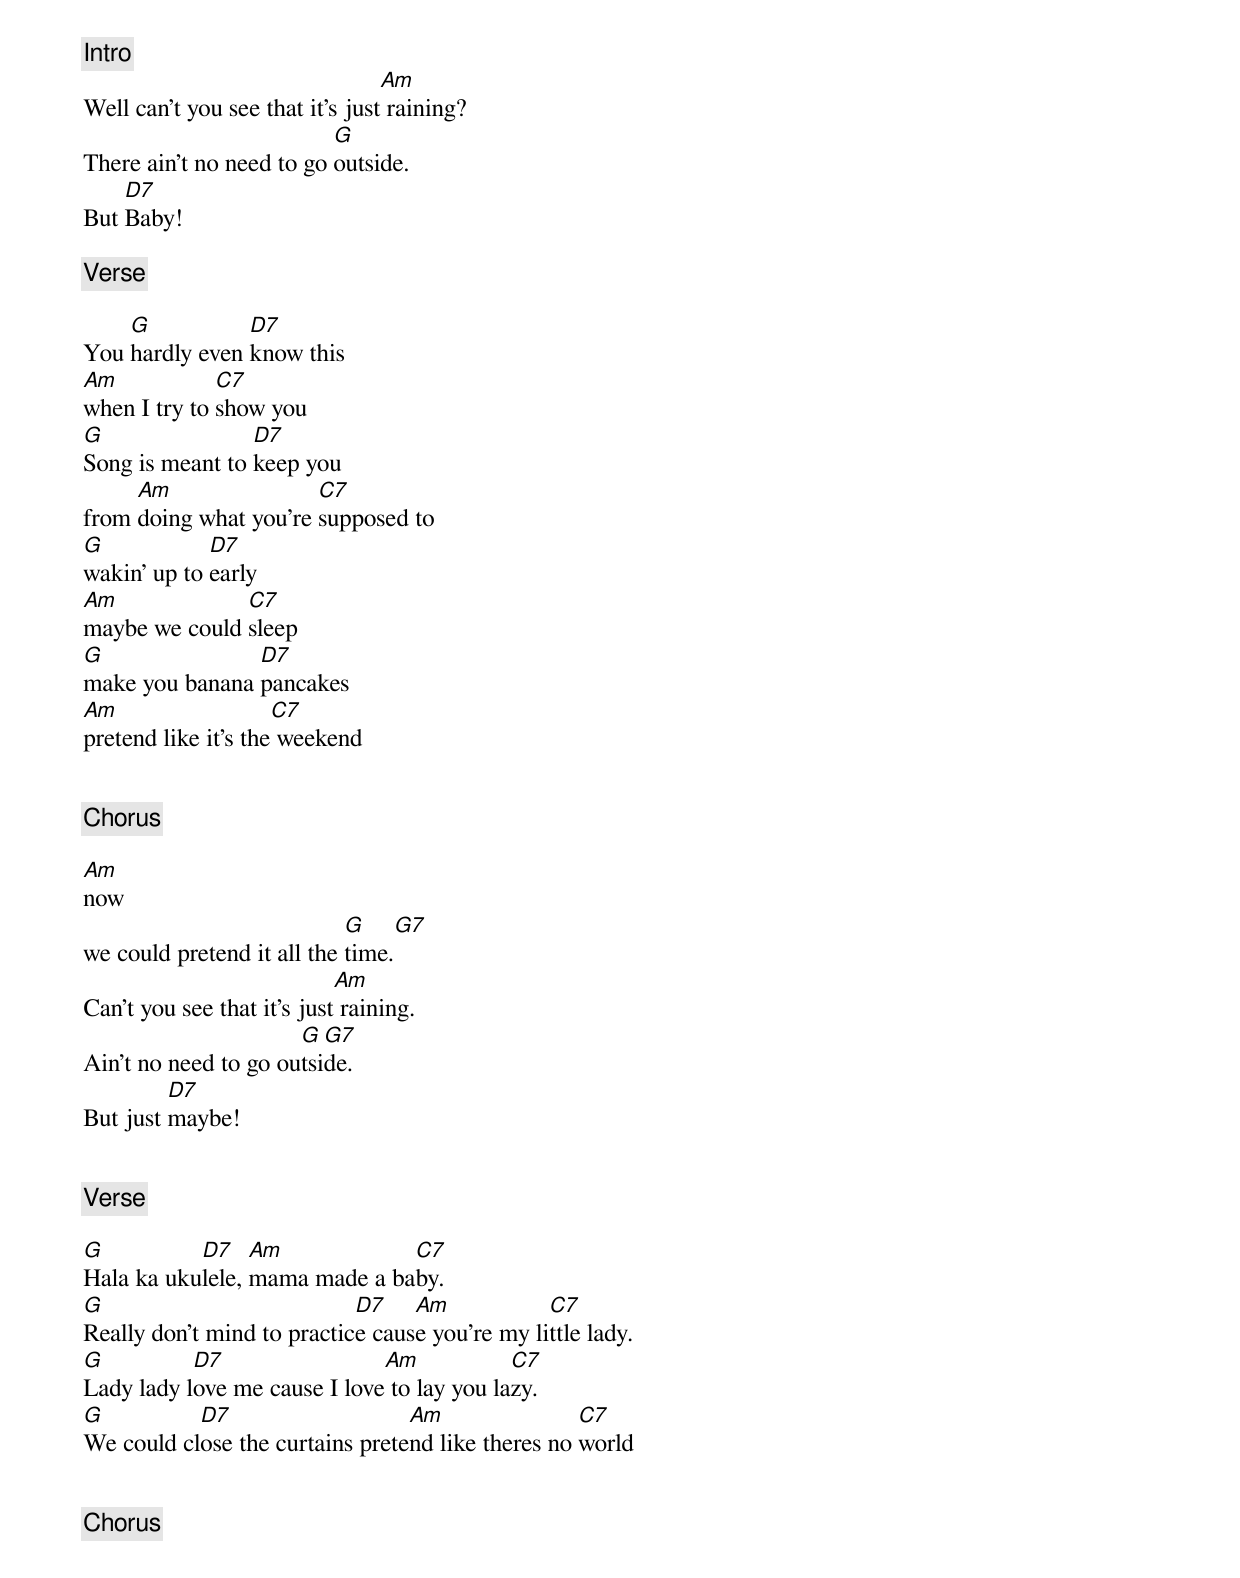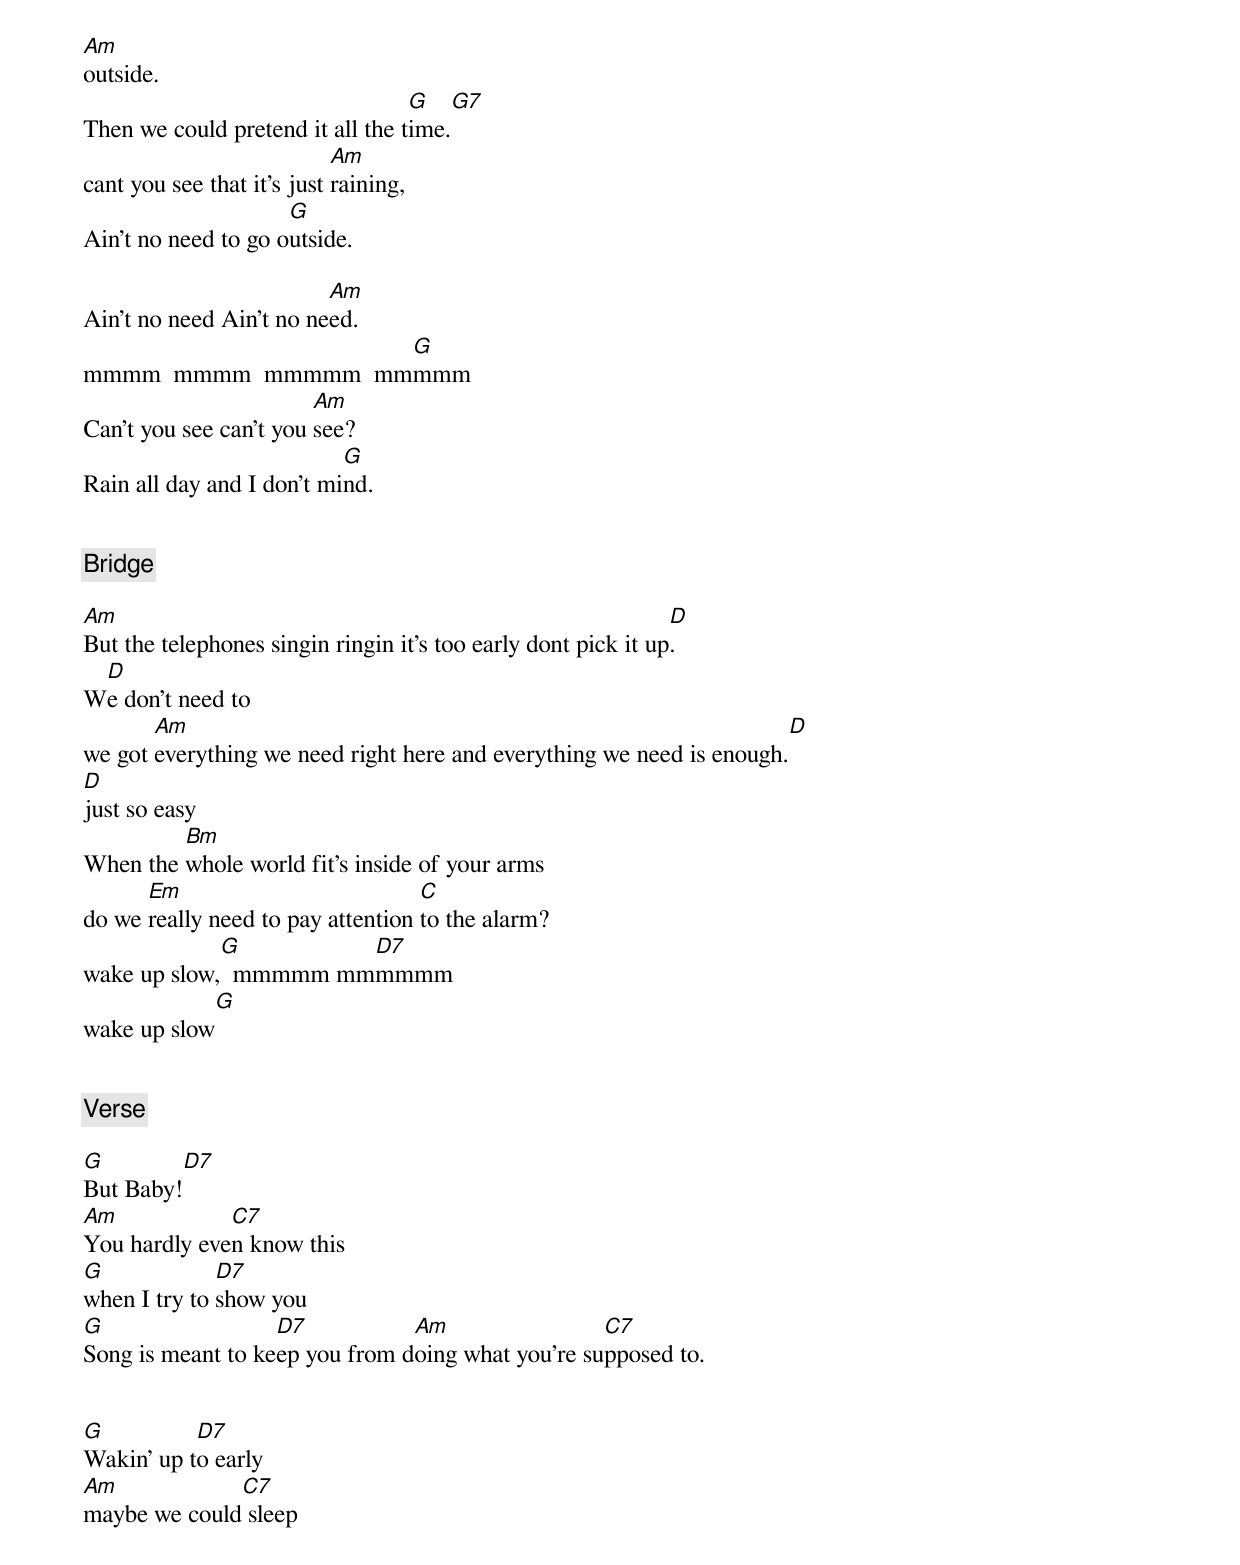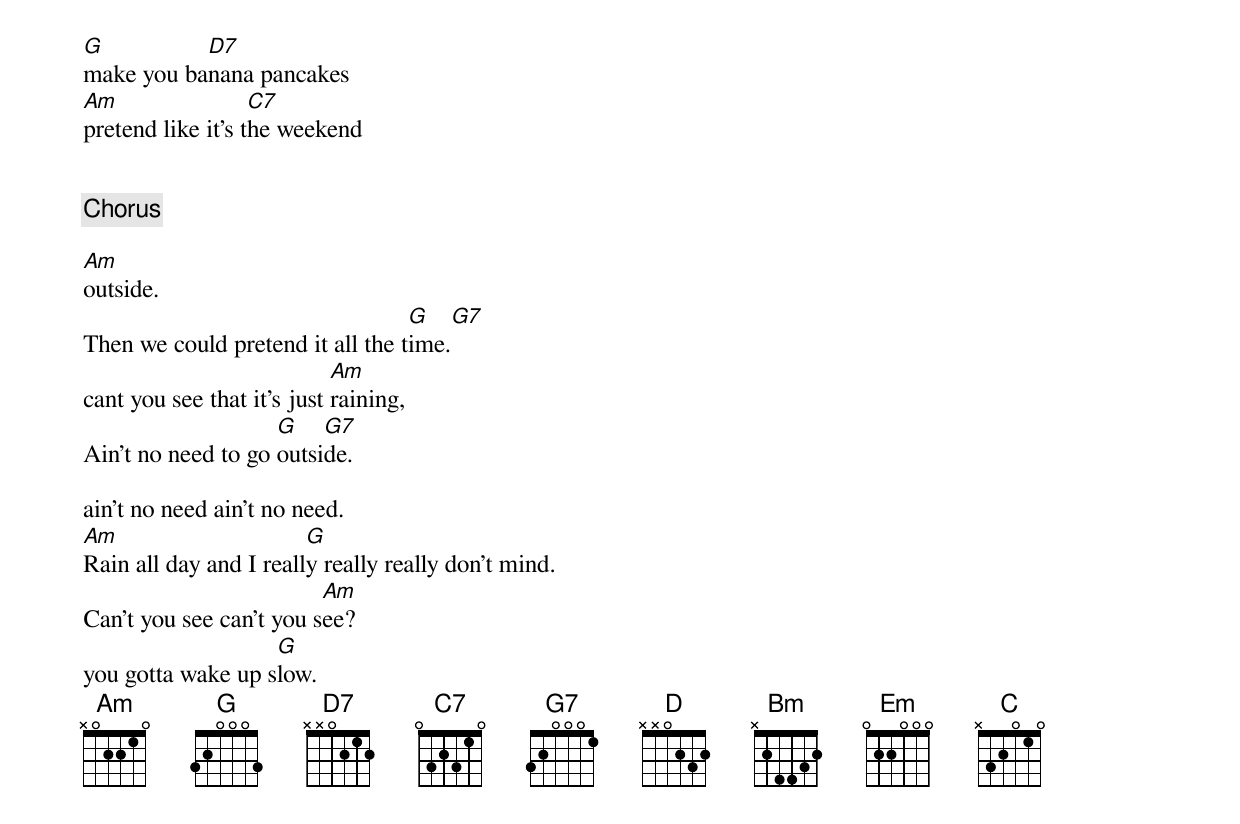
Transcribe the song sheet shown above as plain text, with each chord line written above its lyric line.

[Intro]
                                 Am
Well can't you see that it's just raining?
                          G
There ain't no need to go outside.
    D7
But Baby!

[Verse]

    G           D7
You hardly even know this
Am            C7
when I try to show you
G                D7
Song is meant to keep you
     Am                C7
from doing what you're supposed to
G            D7
wakin' up to early
Am             C7
maybe we could sleep
G               D7
make you banana pancakes
Am                   C7
pretend like it's the weekend


[Chorus]

Am
now
                            G    G7
we could pretend it all the time.
                            Am
Can't you see that it's just raining.
                      G  G7
Ain't no need to go outside.
         D7
But just maybe!


[Verse]

G          D7    Am            C7
Hala ka ukulele, mama made a baby.
G                           D7    Am            C7
Really don't mind to practice cause you're my little lady.
G          D7                 Am            C7
Lady lady love me cause I love to lay you lazy.
G          D7                    Am                C7
We could close the curtains pretend like theres no world


[Chorus]

Am
outside.
                                  G    G7
Then we could pretend it all the time.
                            Am
cant you see that it's just raining,
                     G
Ain't no need to go outside.

                         Am
Ain't no need Ain't no need.
                     G
mmmm  mmmm  mmmmm  mmmmm
                        Am
Can't you see can't you see?
                           G
Rain all day and I don't mind.


[Bridge]

Am                                                             D
But the telephones singin ringin it's too early dont pick it up.
 D
We don't need to
       Am                                                             D
we got everything we need right here and everything we need is enough.
D
just so easy
         Bm
When the whole world fit's inside of your arms
      Em                           C
do we really need to pay attention to the alarm?
             G         D7
wake up slow,  mmmmm mmmmmm
             G
wake up slow


[Verse]

G         D7
But Baby!
Am            C7
You hardly even know this
G             D7
when I try to show you
G                  D7           Am                 C7
Song is meant to keep you from doing what you're supposed to.


G          D7
Wakin' up to early
Am            C7
maybe we could sleep
G          D7
make you banana pancakes
Am                 C7
pretend like it's the weekend


[Chorus]

Am
outside.
                                  G    G7
Then we could pretend it all the time.
                            Am
cant you see that it's just raining,
                    G    G7
Ain't no need to go outside.

ain't no need ain't no need.
Am                      G
Rain all day and I really really really don't mind.
                         Am
Can't you see can't you see?
                   G
you gotta wake up slow.
